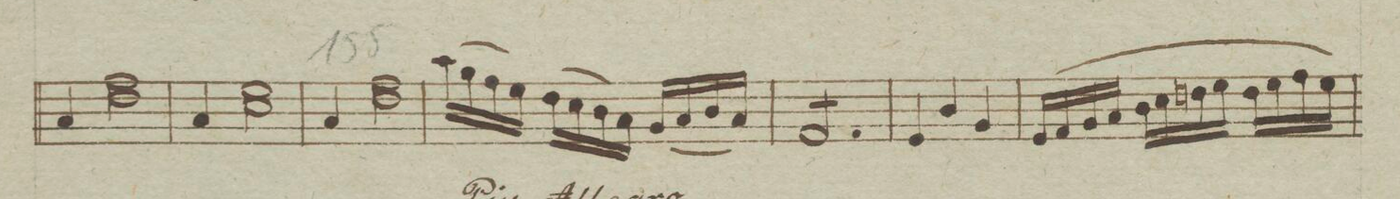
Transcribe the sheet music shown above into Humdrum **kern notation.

**kern	**dynam
*I"Viola.	*
*clefC3	*
*k[b-e-]	*
*met(c)	*
*M3/4	*
4B-/	.
2g 2e-\	.
=154	=154
4B-/	.
2f 2d\	.
=155	=155
4B-/	.
2g 2e-\	.
=156	=156
(16b-\LL	.
16a\	.
16g\	.
16f\JJ)	.
(16e-\LL	.
16d\	.
16c\	.
16B-\JJ)	.
(16A/LL	.
16B-/	.
16c/	.
16B-/JJ)	.
=157	=157
*tremolo	*
8G/L	.
8G/	.
8G/	.
8G/	.
8G/	.
8G/J	.
*Xtremolo	*
=158	=158
4F/	.
4c/	.
4A/	.
=159	=159
(16F/LL	.
16G/	.
16A/	.
16B-/JJ	.
16c\LL	.
16d\	.
16en\	.
16f\JJ	.
16e\LL	.
16f\	.
16g\	.
16f\JJ)	.
=160	=160
*-	*-
